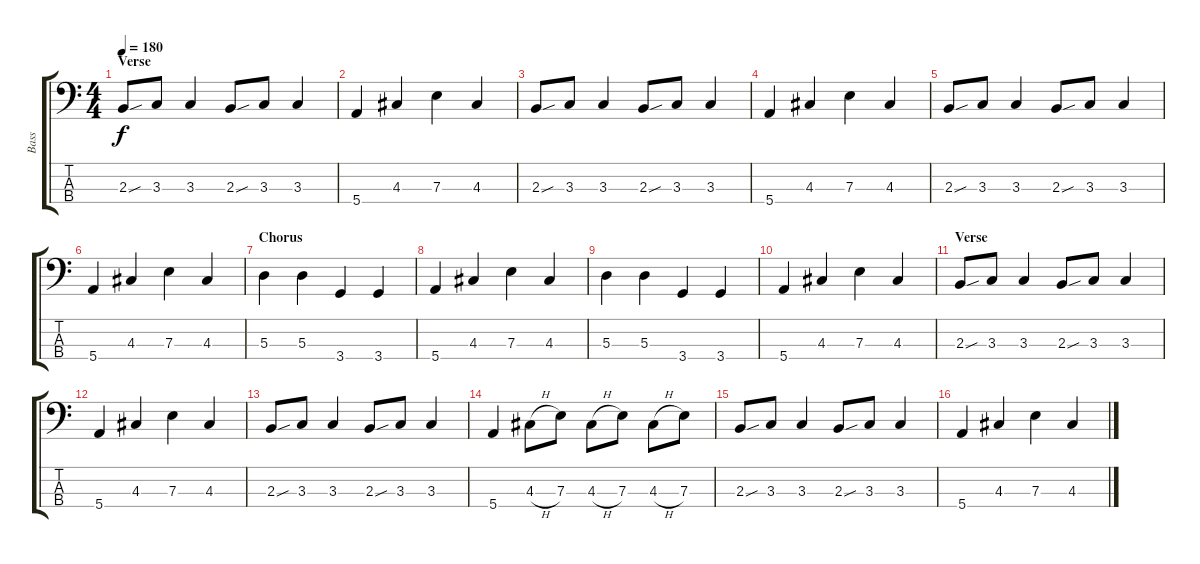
\track ("Bass" "Bass") {instrument electricbassfinger}
\staff {score tabs}
\tuning (G2 D2 A1 E1) {hide}
\ts (4 4)
\section ("" "Verse")
\tempo 180
\clef f4
\ks c
2.3{sou}.8{dy f instrument electricbassfinger} 3.3.8 3.3.4 2.3{sou}.8 3.3.8 3.3.4 |
5.4.4 4.3.4 7.3.4 4.3.4 |
2.3{sou}.8 3.3.8 3.3.4 2.3{sou}.8 3.3.8 3.3.4 |
5.4.4 4.3.4 7.3.4 4.3.4 |
2.3{sou}.8 3.3.8 3.3.4 2.3{sou}.8 3.3.8 3.3.4 |
5.4.4 4.3.4 7.3.4 4.3.4 |
\section ("" "Chorus")
5.3.4 5.3.4 3.4.4 3.4.4 |
5.4.4 4.3.4 7.3.4 4.3.4 |
5.3.4 5.3.4 3.4.4 3.4.4 |
5.4.4 4.3.4 7.3.4 4.3.4 |
\section ("" "Verse")
2.3{sou}.8 3.3.8 3.3.4 2.3{sou}.8 3.3.8 3.3.4 |
5.4.4 4.3.4 7.3.4 4.3.4 |
2.3{sou}.8 3.3.8 3.3.4 2.3{sou}.8 3.3.8 3.3.4 |
5.4.4 4.3{h}.8 7.3.8 4.3{h}.8 7.3.8 4.3{h}.8 7.3.8 |
2.3{sou}.8 3.3.8 3.3.4 2.3{sou}.8 3.3.8 3.3.4 |
5.4.4 4.3.4 7.3.4 4.3.4
